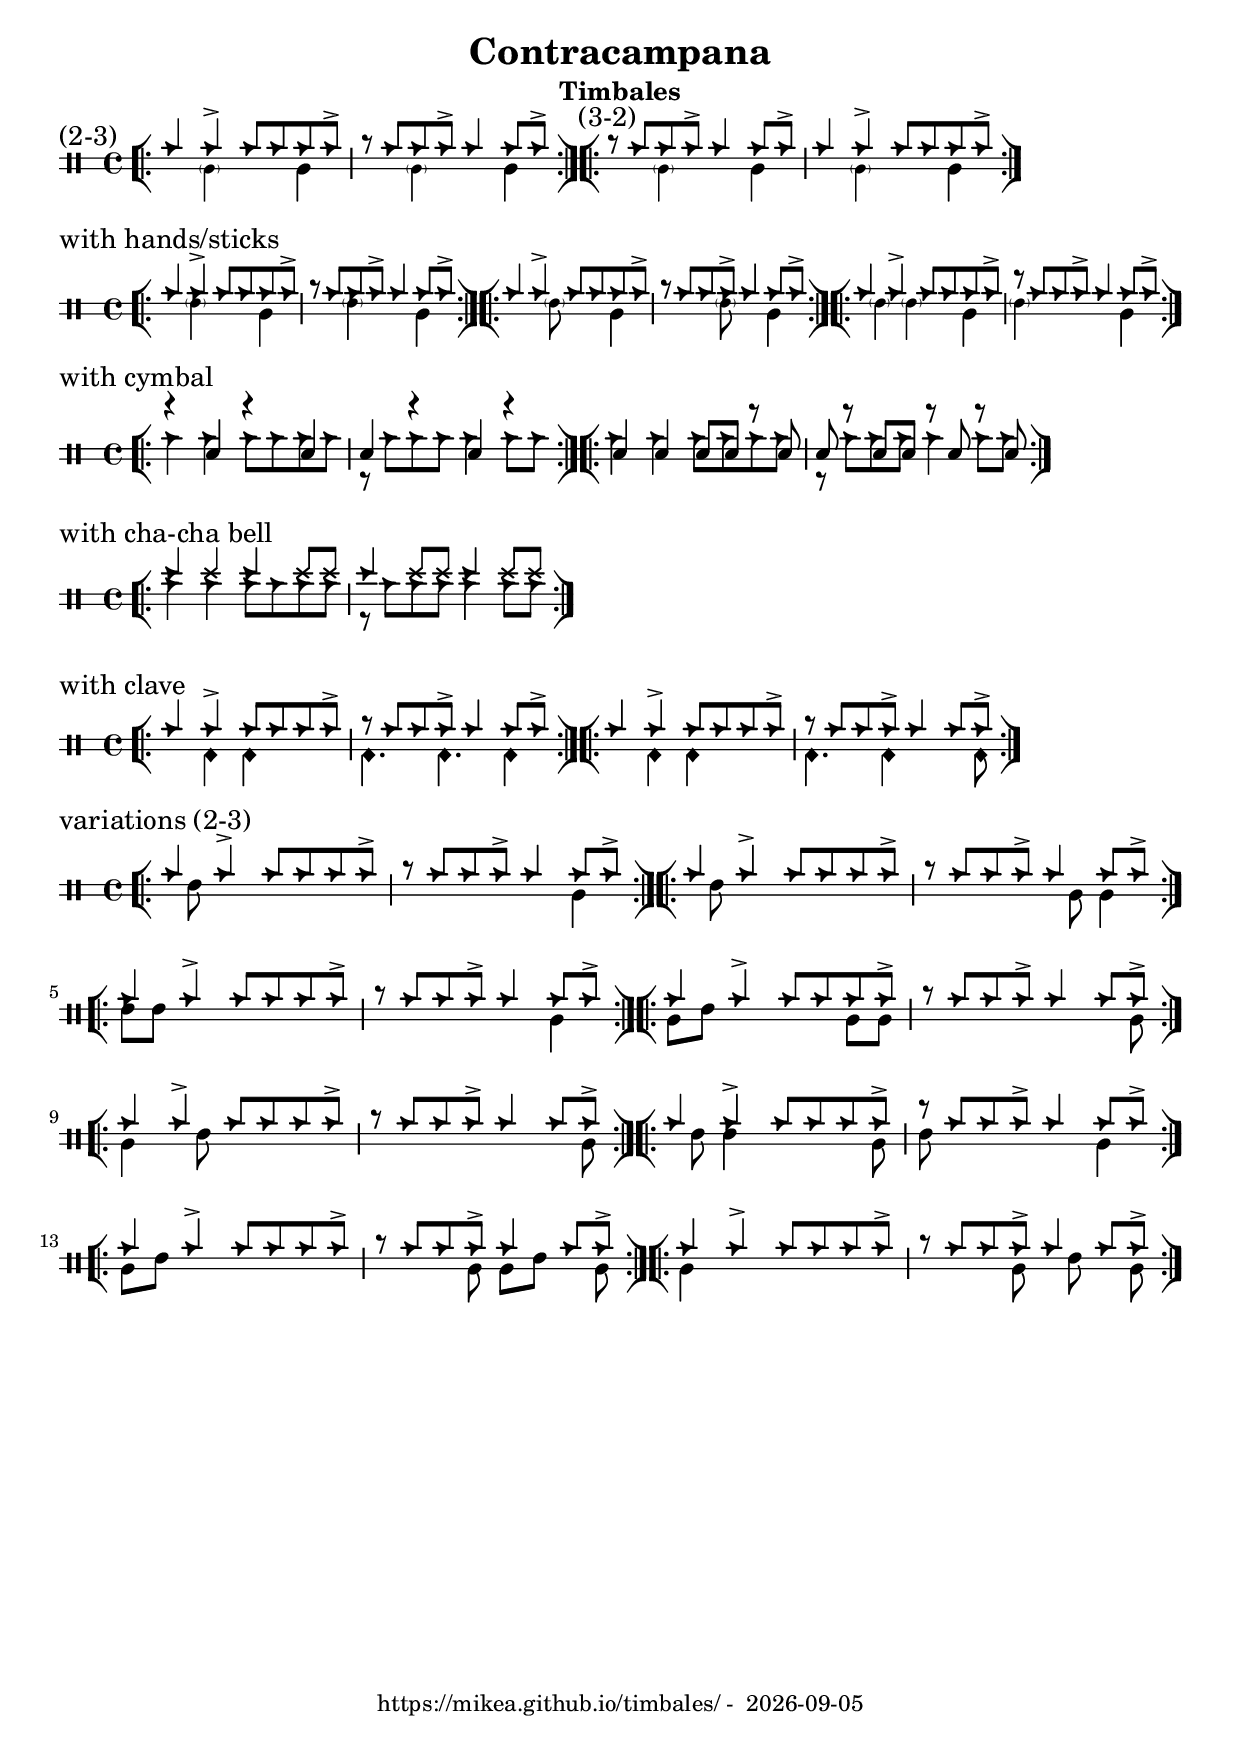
\version "2.24.2"

\include "common/all.ly"

date = #(strftime "%Y-%m-%d" (localtime (current-time)))

\header {
  title = "Contracampana"
  instrument = "Timbales"
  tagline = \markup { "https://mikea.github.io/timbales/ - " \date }
}


%% Basic Pattern

\newTimbalesStaff <<
    \newDrumVoiceOne \drummode { 
      \bar "[|:" 
      \sectionLabel "(2-3)"
      cb4 cb-> cb8 cb cb cb-> | r8 cb cb cb-> cb4 cb8 cb-> |
      \bar ":|][|:"
      \sectionLabel "(3-2)"
      r8 cb cb cb-> cb4 cb8 cb-> | cb4 cb-> cb8 cb cb cb-> |
      \bar ":|]"
    }
    \newDrumVoiceTwo \drummode { 
      s4 \ghost timl s4 timl4 | s4 \ghost timl s4 timl4 |
      s4 \ghost timl s4 timl4 | s4 \ghost timl s4 timl4 |
    }
>>

\newTimbalesStaff <<
    \sectionLabel "with hands/sticks"
    \newDrumVoiceOne \drummode { 
      \bar "[|:" 
      cb4 cb-> cb8 cb cb cb-> | r8 cb cb cb-> cb4 cb8 cb-> |
      \bar ":|][|:"
      cb4 cb-> cb8 cb cb cb-> | r8 cb cb cb-> cb4 cb8 cb-> |
      \bar ":|][|:"
      cb4 cb-> cb8 cb cb cb-> | r8 cb cb cb-> cb4 cb8 cb-> |
      \bar ":|]"
    }
    \newDrumVoiceTwo \drummode { 
      s4 \ghost timh4 s4 timl4 | s4 \ghost timh4 s4 timl4 |
      s4. \ghost timh8 s4 timl4 | s4. \ghost timh8 s4 timl4 |
      s8 \ghost timh4 \ghost timh4 s8 timl4 | \ghost timh4 s4 s4 timl4 |
    }
>>

\newTimbalesStaff <<
    \sectionLabel "with cymbal"
    \newDrumVoiceTwo \drummode { 
      \bar "[|:" 
      cb4 cb cb8 cb cb cb | r8 cb cb cb cb4 cb8 cb |
      \bar ":|][|:"
      cb4 cb cb8 cb cb cb | r8 cb cb cb cb4 cb8 cb |
      \bar ":|]"
    }
    \newDrumVoiceOne \drummode { 
      \bar "[|:" 
      r4 <<cymcb>> r4 <<cymcb4>> | cymcb4 r4 <<cymcb4>> r4|
      \bar ":|][|:"
      <<cymcb4>> <<cymcb>> <<cymcb8>> <<cymcb>> r <<cymcb>> | cymcb r <<cymcb>> <<cymcb>> r8 cymcb r8 <<cymcb>> |
      \bar ":|]"
    }
>>

\newTimbalesStaff <<
    \sectionLabel "with cha-cha bell"
    \newDrumVoiceTwo \drummode { 
      \bar "[|:" 
      cb4 cb cb8 cb cb cb | r8 cb cb cb cb4 cb8 cb |
      \bar ":|]"
    }
    \newDrumVoiceOne \drummode { 
      rbm4 rbn4 rbm4 rbn8 rbn8 | rbm4 rbn8 rbn8 rbm4 rbn8 rbn8 
    }
>>

\newTimbalesStaff <<
    \sectionLabel "with clave"
    \newDrumVoiceOne \drummode { 
      \bar "[|:" 
      cb4 cb-> cb8 cb cb cb-> | r8 cb cb cb-> cb4 cb8 cb-> |
      \bar ":|][|:"
      cb4 cb-> cb8 cb cb cb-> | r8 cb cb cb-> cb4 cb8 cb-> |
      \bar ":|]"
    }
    \newDrumVoiceTwo \drummode { 
      s4 wbl wbl s4 | wbl4. wbl4. wbl4 |
      s4 wbl wbl s4 | wbl4. wbl2 wbl8 |
    }
>>


%% Basic Pattern

\newTimbalesStaff <<
    \newDrumVoiceOne \drummode { 
      \sectionLabel "variations (2-3)"
      \bar "[|:" 
      cb4 cb-> cb8 cb cb cb-> | r8 cb cb cb-> cb4 cb8 cb-> |
      \bar ":|][|:"
      cb4 cb-> cb8 cb cb cb-> | r8 cb cb cb-> cb4 cb8 cb-> | \break
      \bar ":|][|:"
      cb4 cb-> cb8 cb cb cb-> | r8 cb cb cb-> cb4 cb8 cb-> |
      \bar ":|][|:"
      cb4 cb-> cb8 cb cb cb-> | r8 cb cb cb-> cb4 cb8 cb-> | \break
      \bar ":|][|:"
      cb4 cb-> cb8 cb cb cb-> | r8 cb cb cb-> cb4 cb8 cb-> |
      \bar ":|][|:"
      cb4 cb-> cb8 cb cb cb-> | r8 cb cb cb-> cb4 cb8 cb-> | \break
      \bar ":|][|:"
      cb4 cb-> cb8 cb cb cb-> | r8 cb cb cb-> cb4 cb8 cb-> |
      \bar ":|][|:"
      cb4 cb-> cb8 cb cb cb-> | r8 cb cb cb-> cb4 cb8 cb-> | \break
      \bar ":|]"
    }
    \newDrumVoiceTwo \drummode { 
      s8 timh s4 s2 | s2. timl4 |
      s8 timh s4 s2 | s2 s8 timl8 timl4 |
      timh8 timh s4 s2 | s2. timl4 |
      timl8 timh s4 s4 timl8 timl8 | s2. s8 timl8 |
      timl4 s8 timh s2 | s2. s8 timl8 |
      s8 timh timh4 s4 s8 timl8 | timh8 s8 s2 timl4 |
      timl8 timh s4 s4 s4 | s4. timl8 timl8 timh8 s8 timl8 |
      timl4 s2. | s4. timl8 s8 timh8 s8 timl8 |
    }
>>